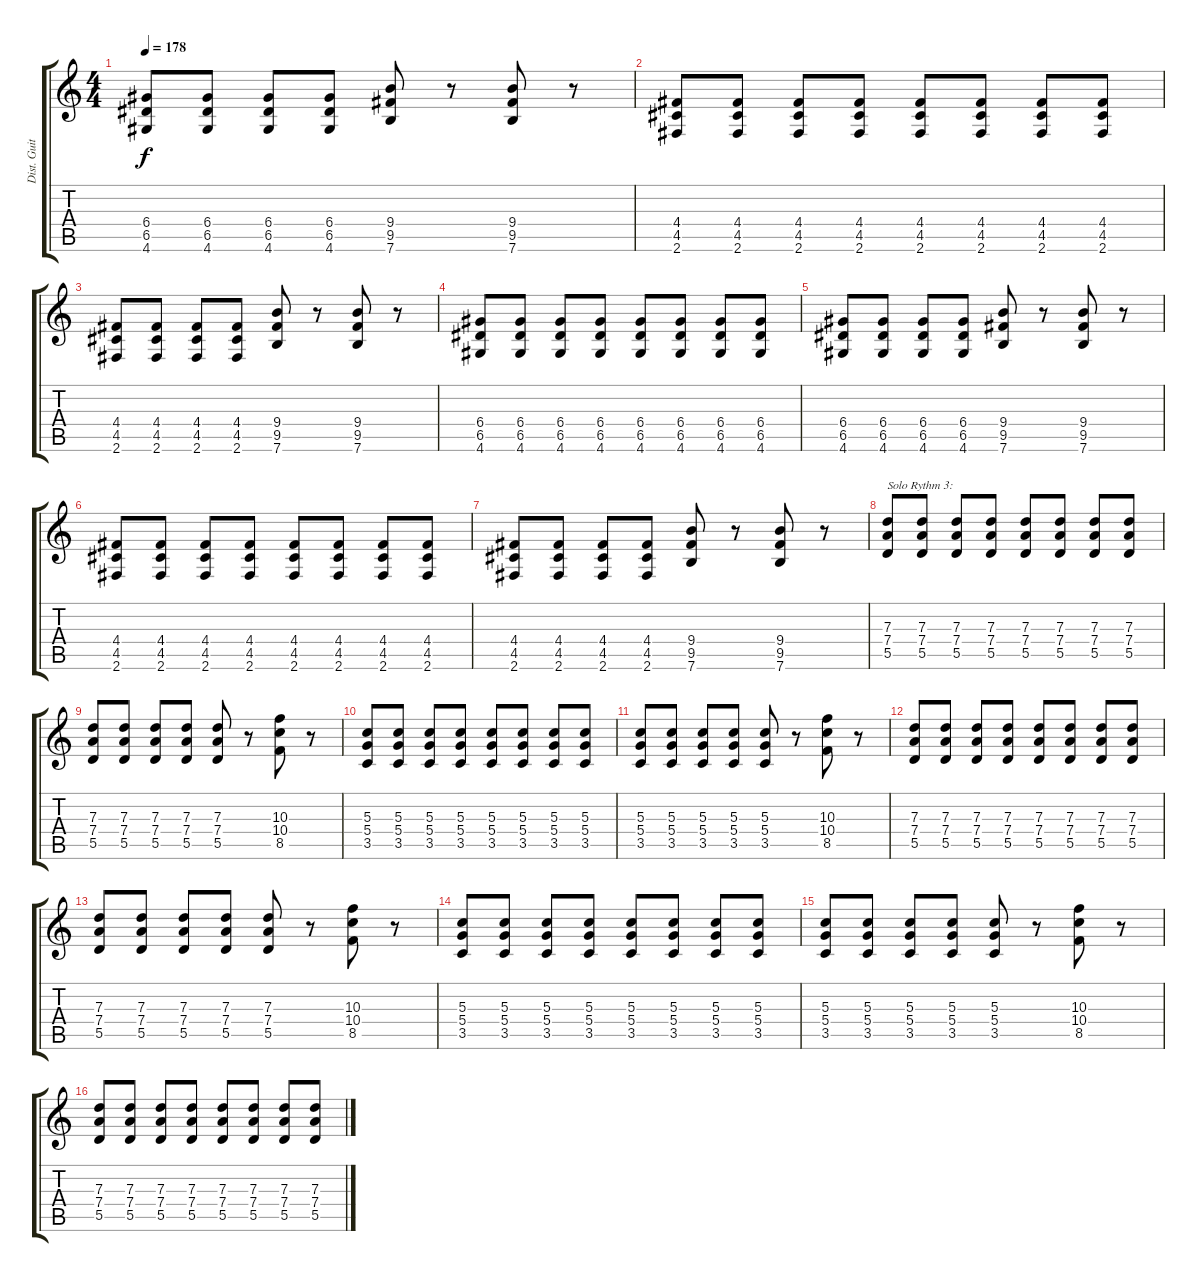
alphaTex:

\track ("Dist. Guitar 2" "Dist. Guit") {instrument distortionguitar}
\staff {score tabs}
\tuning (E4 B3 G3 D3 A2 E2) {hide}
\ts (4 4)
\tempo 178
\clef g2
\ks c
(6.4 6.5 4.6).8{dy f} (6.4 6.5 4.6).8 (6.4 6.5 4.6).8 (6.4 6.5 4.6).8 (9.4 9.5 7.6).8 r.8 (9.4 9.5 7.6).8 r.8 |
(4.4 4.5 2.6).8 (4.4 4.5 2.6).8 (4.4 4.5 2.6).8 (4.4 4.5 2.6).8 (4.4 4.5 2.6).8 (4.4 4.5 2.6).8 (4.4 4.5 2.6).8 (4.4 4.5 2.6).8 |
(4.4 4.5 2.6).8 (4.4 4.5 2.6).8 (4.4 4.5 2.6).8 (4.4 4.5 2.6).8 (9.4 9.5 7.6).8 r.8 (9.4 9.5 7.6).8 r.8 |
(6.4 6.5 4.6).8 (6.4 6.5 4.6).8 (6.4 6.5 4.6).8 (6.4 6.5 4.6).8 (6.4 6.5 4.6).8 (6.4 6.5 4.6).8 (6.4 6.5 4.6).8 (6.4 6.5 4.6).8 |
(6.4 6.5 4.6).8 (6.4 6.5 4.6).8 (6.4 6.5 4.6).8 (6.4 6.5 4.6).8 (9.4 9.5 7.6).8 r.8 (9.4 9.5 7.6).8 r.8 |
(4.4 4.5 2.6).8 (4.4 4.5 2.6).8 (4.4 4.5 2.6).8 (4.4 4.5 2.6).8 (4.4 4.5 2.6).8 (4.4 4.5 2.6).8 (4.4 4.5 2.6).8 (4.4 4.5 2.6).8 |
(4.4 4.5 2.6).8 (4.4 4.5 2.6).8 (4.4 4.5 2.6).8 (4.4 4.5 2.6).8 (9.4 9.5 7.6).8 r.8 (9.4 9.5 7.6).8 r.8 |
(7.3 7.4 5.5).8{txt "Solo Rythm 3:"} (7.3 7.4 5.5).8 (7.3 7.4 5.5).8 (7.3 7.4 5.5).8 (7.3 7.4 5.5).8 (7.3 7.4 5.5).8 (7.3 7.4 5.5).8 (7.3 7.4 5.5).8 |
(7.3 7.4 5.5).8 (7.3 7.4 5.5).8 (7.3 7.4 5.5).8 (7.3 7.4 5.5).8 (7.3 7.4 5.5).8 r.8 (10.3 10.4 8.5).8 r.8 |
(5.3 5.4 3.5).8 (5.3 5.4 3.5).8 (5.3 5.4 3.5).8 (5.3 5.4 3.5).8 (5.3 5.4 3.5).8 (5.3 5.4 3.5).8 (5.3 5.4 3.5).8 (5.3 5.4 3.5).8 |
(5.3 5.4 3.5).8 (5.3 5.4 3.5).8 (5.3 5.4 3.5).8 (5.3 5.4 3.5).8 (5.3 5.4 3.5).8 r.8 (10.3 10.4 8.5).8 r.8 |
(7.3 7.4 5.5).8 (7.3 7.4 5.5).8 (7.3 7.4 5.5).8 (7.3 7.4 5.5).8 (7.3 7.4 5.5).8 (7.3 7.4 5.5).8 (7.3 7.4 5.5).8 (7.3 7.4 5.5).8 |
(7.3 7.4 5.5).8 (7.3 7.4 5.5).8 (7.3 7.4 5.5).8 (7.3 7.4 5.5).8 (7.3 7.4 5.5).8 r.8 (10.3 10.4 8.5).8 r.8 |
(5.3 5.4 3.5).8 (5.3 5.4 3.5).8 (5.3 5.4 3.5).8 (5.3 5.4 3.5).8 (5.3 5.4 3.5).8 (5.3 5.4 3.5).8 (5.3 5.4 3.5).8 (5.3 5.4 3.5).8 |
(5.3 5.4 3.5).8 (5.3 5.4 3.5).8 (5.3 5.4 3.5).8 (5.3 5.4 3.5).8 (5.3 5.4 3.5).8 r.8 (10.3 10.4 8.5).8 r.8 |
(7.3 7.4 5.5).8 (7.3 7.4 5.5).8 (7.3 7.4 5.5).8 (7.3 7.4 5.5).8 (7.3 7.4 5.5).8 (7.3 7.4 5.5).8 (7.3 7.4 5.5).8 (7.3 7.4 5.5).8
